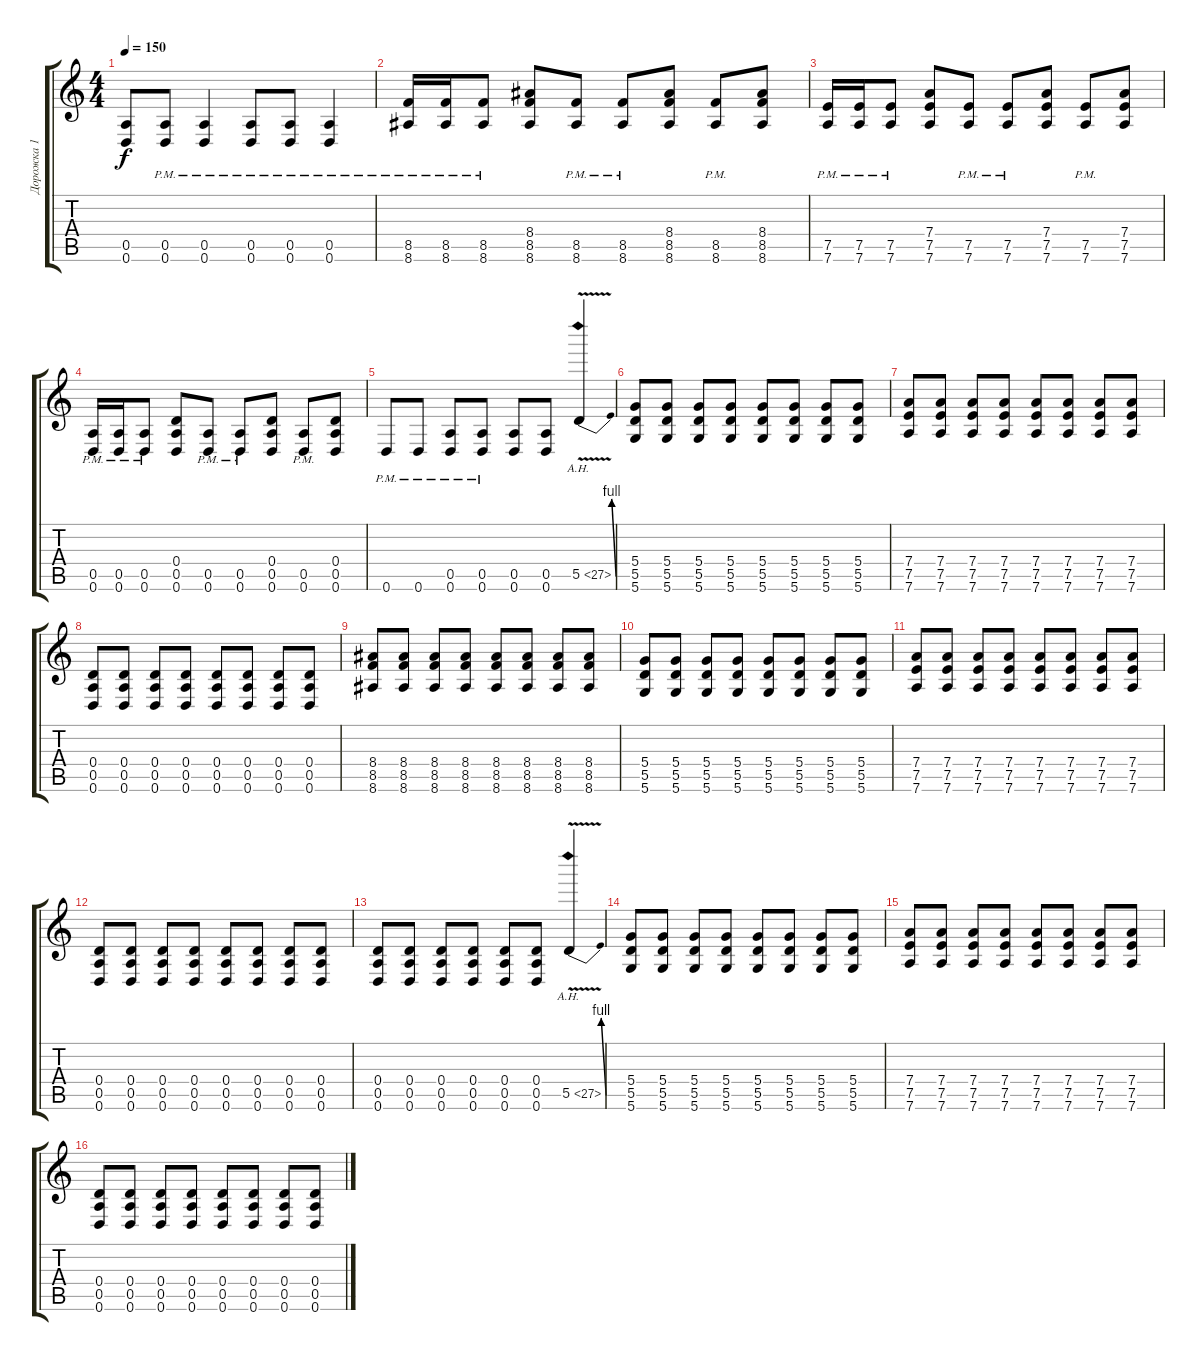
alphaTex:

\track ("Дорожка 1" "Дорожка 1") {instrument overdrivenguitar}
\staff {score tabs}
\tuning (E4 B3 G3 D3 A2 D2) {hide}
\ts (4 4)
\tempo 150
\clef g2
\ks c
(0.5{t} 0.6{t}).8{dy f} (0.5{pm} 0.6{pm}).8 (0.5{pm} 0.6{pm}).4 (0.5{pm} 0.6{pm}).8 (0.5{pm} 0.6{pm}).8 (0.5{pm} 0.6{pm}).4 |
(8.5{pm} 8.6{pm}).16 (8.5{pm} 8.6{pm}).16 (8.5{pm} 8.6{pm}).8 (8.4 8.5 8.6).8 (8.5{pm} 8.6{pm}).8 (8.5{pm} 8.6{pm}).8 (8.4 8.5 8.6).8 (8.5{pm} 8.6{pm}).8 (8.4 8.5 8.6).8 |
(7.5{pm} 7.6{pm}).16 (7.5{pm} 7.6{pm}).16 (7.5{pm} 7.6{pm}).8 (7.4 7.5 7.6).8 (7.5{pm} 7.6{pm}).8 (7.5{pm} 7.6{pm}).8 (7.4 7.5 7.6).8 (7.5{pm} 7.6{pm}).8 (7.4 7.5 7.6).8 |
(0.5{pm} 0.6{pm}).16 (0.5{pm} 0.6{pm}).16 (0.5{pm} 0.6{pm}).8 (0.4 0.5 0.6).8 (0.5{pm} 0.6{pm}).8 (0.5{pm} 0.6{pm}).8 (0.4 0.5 0.6).8 (0.5{pm} 0.6{pm}).8 (0.4 0.5 0.6).8 |
0.6{pm}.8 0.6{pm}.8 (0.5{pm} 0.6{pm}).8 (0.5{pm} 0.6{pm}).8 (0.5 0.6).8 (0.5 0.6).8 5.5{be (bend 0 0 60 4) ah 22 v}.4 |
(5.4 5.5 5.6).8 (5.4 5.5 5.6).8 (5.4 5.5 5.6).8 (5.4 5.5 5.6).8 (5.4 5.5 5.6).8 (5.4 5.5 5.6).8 (5.4 5.5 5.6).8 (5.4 5.5 5.6).8 |
(7.4 7.5 7.6).8 (7.4 7.5 7.6).8 (7.4 7.5 7.6).8 (7.4 7.5 7.6).8 (7.4 7.5 7.6).8 (7.4 7.5 7.6).8 (7.4 7.5 7.6).8 (7.4 7.5 7.6).8 |
(0.4 0.5 0.6).8 (0.4 0.5 0.6).8 (0.4 0.5 0.6).8 (0.4 0.5 0.6).8 (0.4 0.5 0.6).8 (0.4 0.5 0.6).8 (0.4 0.5 0.6).8 (0.4 0.5 0.6).8 |
(8.4 8.5 8.6).8 (8.4 8.5 8.6).8 (8.4 8.5 8.6).8 (8.4 8.5 8.6).8 (8.4 8.5 8.6).8 (8.4 8.5 8.6).8 (8.4 8.5 8.6).8 (8.4 8.5 8.6).8 |
(5.4 5.5 5.6).8 (5.4 5.5 5.6).8 (5.4 5.5 5.6).8 (5.4 5.5 5.6).8 (5.4 5.5 5.6).8 (5.4 5.5 5.6).8 (5.4 5.5 5.6).8 (5.4 5.5 5.6).8 |
(7.4 7.5 7.6).8 (7.4 7.5 7.6).8 (7.4 7.5 7.6).8 (7.4 7.5 7.6).8 (7.4 7.5 7.6).8 (7.4 7.5 7.6).8 (7.4 7.5 7.6).8 (7.4 7.5 7.6).8 |
(0.4 0.5 0.6).8 (0.4 0.5 0.6).8 (0.4 0.5 0.6).8 (0.4 0.5 0.6).8 (0.4 0.5 0.6).8 (0.4 0.5 0.6).8 (0.4 0.5 0.6).8 (0.4 0.5 0.6).8 |
(0.4 0.5 0.6).8 (0.4 0.5 0.6).8 (0.4 0.5 0.6).8 (0.4 0.5 0.6).8 (0.4 0.5 0.6).8 (0.4 0.5 0.6).8 5.5{be (bend 0 0 60 4) ah 22 v}.4 |
(5.4 5.5 5.6).8 (5.4 5.5 5.6).8 (5.4 5.5 5.6).8 (5.4 5.5 5.6).8 (5.4 5.5 5.6).8 (5.4 5.5 5.6).8 (5.4 5.5 5.6).8 (5.4 5.5 5.6).8 |
(7.4 7.5 7.6).8 (7.4 7.5 7.6).8 (7.4 7.5 7.6).8 (7.4 7.5 7.6).8 (7.4 7.5 7.6).8 (7.4 7.5 7.6).8 (7.4 7.5 7.6).8 (7.4 7.5 7.6).8 |
(0.4 0.5 0.6).8 (0.4 0.5 0.6).8 (0.4 0.5 0.6).8 (0.4 0.5 0.6).8 (0.4 0.5 0.6).8 (0.4 0.5 0.6).8 (0.4 0.5 0.6).8 (0.4 0.5 0.6).8
